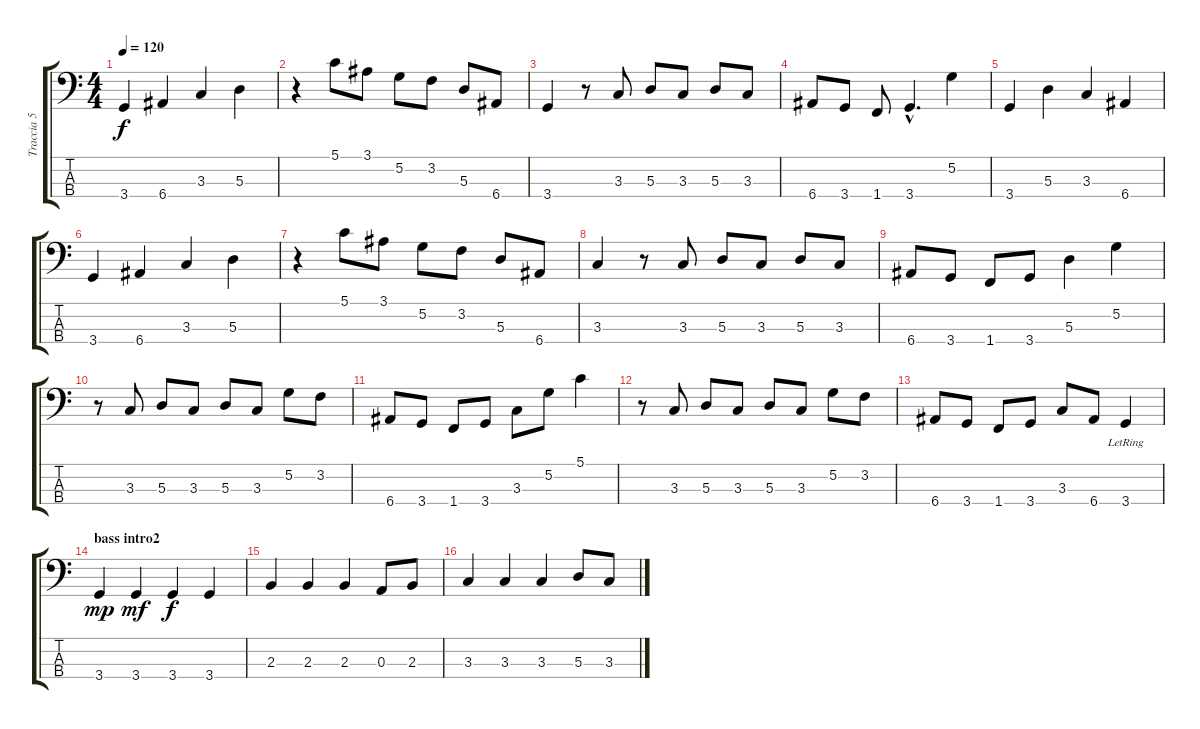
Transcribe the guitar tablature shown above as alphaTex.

\track ("Traccia 5" "Traccia 5") {instrument electricbasspick}
\staff {score tabs}
\tuning (G2 D2 A1 E1) {hide}
\ts (4 4)
\tempo 120
\clef f4
\ks c
3.4.4{dy f} 6.4.4 3.3.4 5.3.4 |
r.4 5.1.8 3.1.8 5.2.8 3.2.8 5.3.8 6.4.8 |
3.4.4 r.8 3.3.8 5.3.8 3.3.8 5.3.8 3.3.8 |
6.4.8 3.4.8 1.4.8 3.4{hac}.4{d} 5.2.4 |
3.4.4 5.3.4 3.3.4 6.4.4 |
3.4.4 6.4.4 3.3.4 5.3.4 |
r.4 5.1.8 3.1.8 5.2.8 3.2.8 5.3.8 6.4.8 |
3.3.4 r.8 3.3.8 5.3.8 3.3.8 5.3.8 3.3.8 |
6.4.8 3.4.8 1.4.8 3.4.8 5.3.4 5.2.4 |
r.8 3.3.8 5.3.8 3.3.8 5.3.8 3.3.8 5.2.8 3.2.8 |
6.4.8 3.4.8 1.4.8 3.4.8 3.3.8 5.2.8 5.1.4 |
r.8 3.3.8 5.3.8 3.3.8 5.3.8 3.3.8 5.2.8 3.2.8 |
6.4.8 3.4.8 1.4.8 3.4.8 3.3.8 6.4.8 3.4{lr}.4 |
\section ("" "bass intro2")
3.4.4{dy mp} 3.4.4{dy mf} 3.4.4{dy f} 3.4.4 |
2.3.4 2.3.4 2.3.4 0.3.8 2.3.8 |
3.3.4 3.3.4 3.3.4 5.3.8 3.3.8
